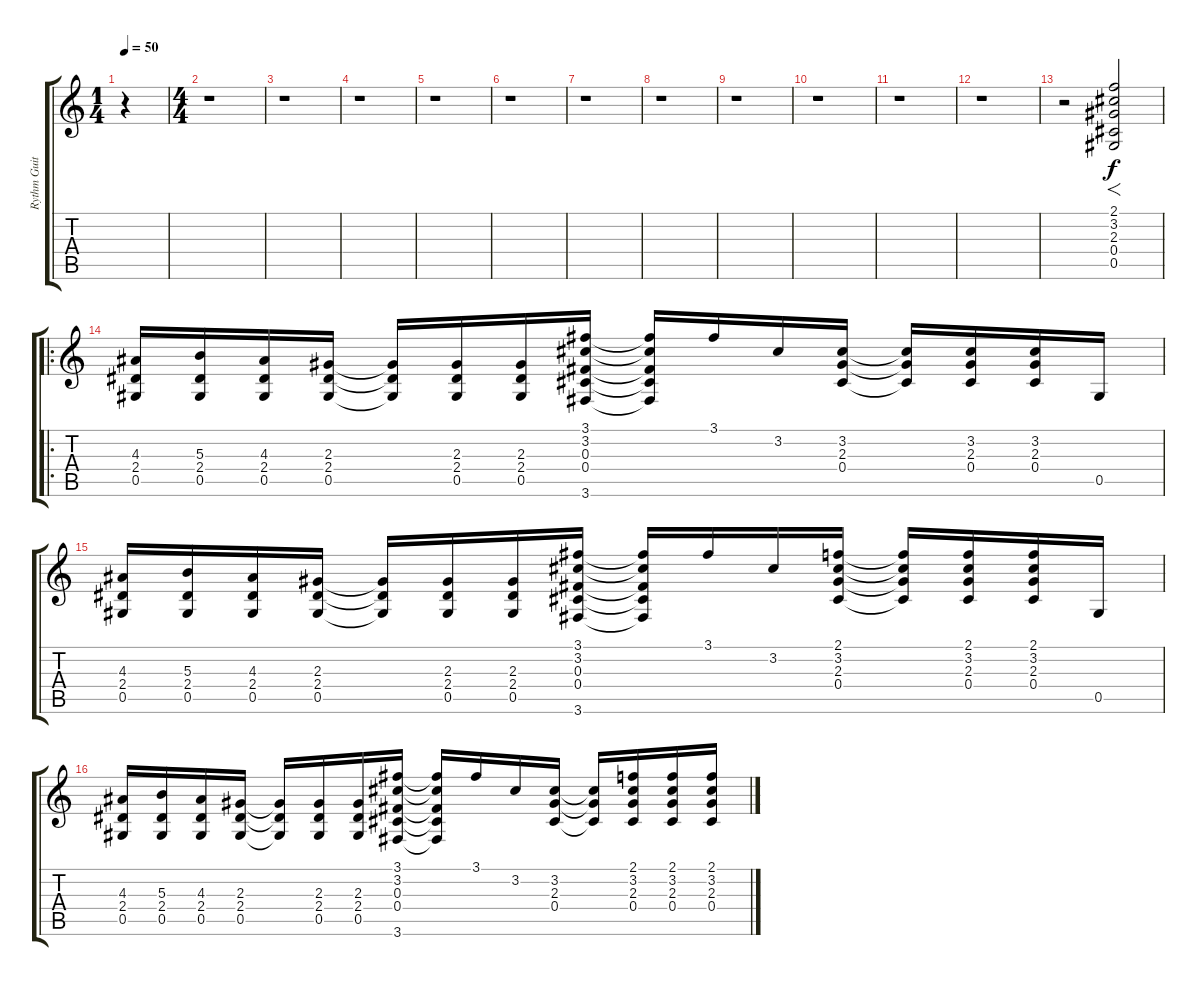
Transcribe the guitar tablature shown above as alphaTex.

\track ("Rythm Guitar" "Rythm Guit") {instrument distortionguitar}
\staff {score tabs}
\tuning (Eb4 Bb3 Gb3 Db3 Ab2 Eb2) {hide}
\ts (1 4)
\tempo 50
\clef g2
\ks c
r.4{dy f instrument distortionguitar} |
\ts (4 4)
r.1 |
r.1 |
r.1 |
r.1 |
r.1 |
r.1 |
r.1 |
r.1 |
r.1 |
r.1 |
r.1 |
r.2 (2.1 3.2 2.3 0.4 0.5).2{f} |
\ro
(4.3 2.4 0.5).16 (5.3 2.4 0.5).16 (4.3 2.4 0.5).16 (2.3 2.4 0.5).16 (2.3{t} 2.4{t} 0.5{t}).16 (2.3 2.4 0.5).16 (2.3 2.4 0.5).16 (3.1 3.2 0.3 0.4 3.6).16 (3.1{t} 3.2{t} 0.3{t} 0.4{t} 3.6{t}).16 3.1.16 3.2.16 (3.2 2.3 0.4).16 (3.2{t} 2.3{t} 0.4{t}).16 (3.2 2.3 0.4).16 (3.2 2.3 0.4).16 0.5.16 |
(4.3 2.4 0.5).16 (5.3 2.4 0.5).16 (4.3 2.4 0.5).16 (2.3 2.4 0.5).16 (2.3{t} 2.4{t} 0.5{t}).16 (2.3 2.4 0.5).16 (2.3 2.4 0.5).16 (3.1 3.2 0.3 0.4 3.6).16 (3.1{t} 3.2{t} 0.3{t} 0.4{t} 3.6{t}).16 3.1.16 3.2.16 (2.1 3.2 2.3 0.4).16 (2.1{t} 3.2{t} 2.3{t} 0.4{t}).16 (2.1 3.2 2.3 0.4).16 (2.1 3.2 2.3 0.4).16 0.5.16 |
(4.3 2.4 0.5).16 (5.3 2.4 0.5).16 (4.3 2.4 0.5).16 (2.3 2.4 0.5).16 (2.3{t} 2.4{t} 0.5{t}).16 (2.3 2.4 0.5).16 (2.3 2.4 0.5).16 (3.1 3.2 0.3 0.4 3.6).16 (3.1{t} 3.2{t} 0.3{t} 0.4{t} 3.6{t}).16 3.1.16 3.2.16 (3.2 2.3 0.4).16 (3.2{t} 2.3{t} 0.4{t}).16 (2.1 3.2 2.3 0.4).16 (2.1 3.2 2.3 0.4).16 (2.1 3.2 2.3 0.4).16
